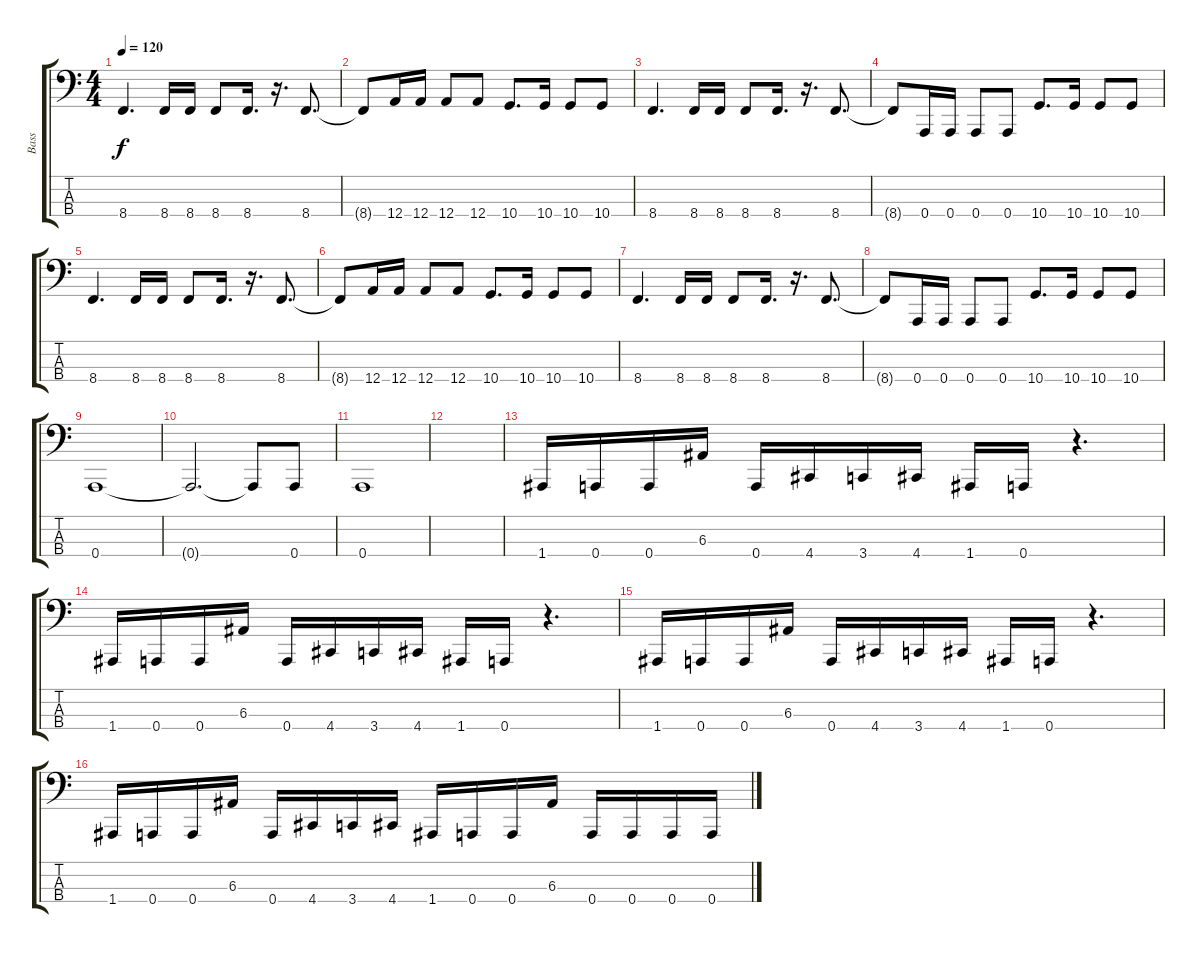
\track ("Bass" "Bass") {instrument electricbasspick}
\staff {score tabs}
\tuning (D2 A1 E1 A0) {hide}
\ts (4 4)
\tempo 120
\clef f4
\ks c
8.4.4{d dy f} 8.4.16 8.4.16 8.4.8 8.4.16{d} r.16{d} 8.4.8{d} |
8.4{t}.8 12.4.16 12.4.16 12.4.8 12.4.8 10.4.8{d} 10.4.16 10.4.8 10.4.8 |
8.4.4{d} 8.4.16 8.4.16 8.4.8 8.4.16{d} r.16{d} 8.4.8{d} |
8.4{t}.8 0.4.16 0.4.16 0.4.8 0.4.8 10.4.8{d} 10.4.16 10.4.8 10.4.8 |
8.4.4{d} 8.4.16 8.4.16 8.4.8 8.4.16{d} r.16{d} 8.4.8{d} |
8.4{t}.8 12.4.16 12.4.16 12.4.8 12.4.8 10.4.8{d} 10.4.16 10.4.8 10.4.8 |
8.4.4{d} 8.4.16 8.4.16 8.4.8 8.4.16{d} r.16{d} 8.4.8{d} |
8.4{t}.8 0.4.16 0.4.16 0.4.8 0.4.8 10.4.8{d} 10.4.16 10.4.8 10.4.8 |
0.4.1 |
0.4{t}.2{d} 0.4{t}.8 0.4.8 |
0.4.1 |
|
1.4.16 0.4.16 0.4.16 6.3.16 0.4.16 4.4.16 3.4.16 4.4.16 1.4.16 0.4.16 r.4{d} |
1.4.16 0.4.16 0.4.16 6.3.16 0.4.16 4.4.16 3.4.16 4.4.16 1.4.16 0.4.16 r.4{d} |
1.4.16 0.4.16 0.4.16 6.3.16 0.4.16 4.4.16 3.4.16 4.4.16 1.4.16 0.4.16 r.4{d} |
1.4.16 0.4.16 0.4.16 6.3.16 0.4.16 4.4.16 3.4.16 4.4.16 1.4.16 0.4.16 0.4.16 6.3.16 0.4.16 0.4.16 0.4.16 0.4.16
